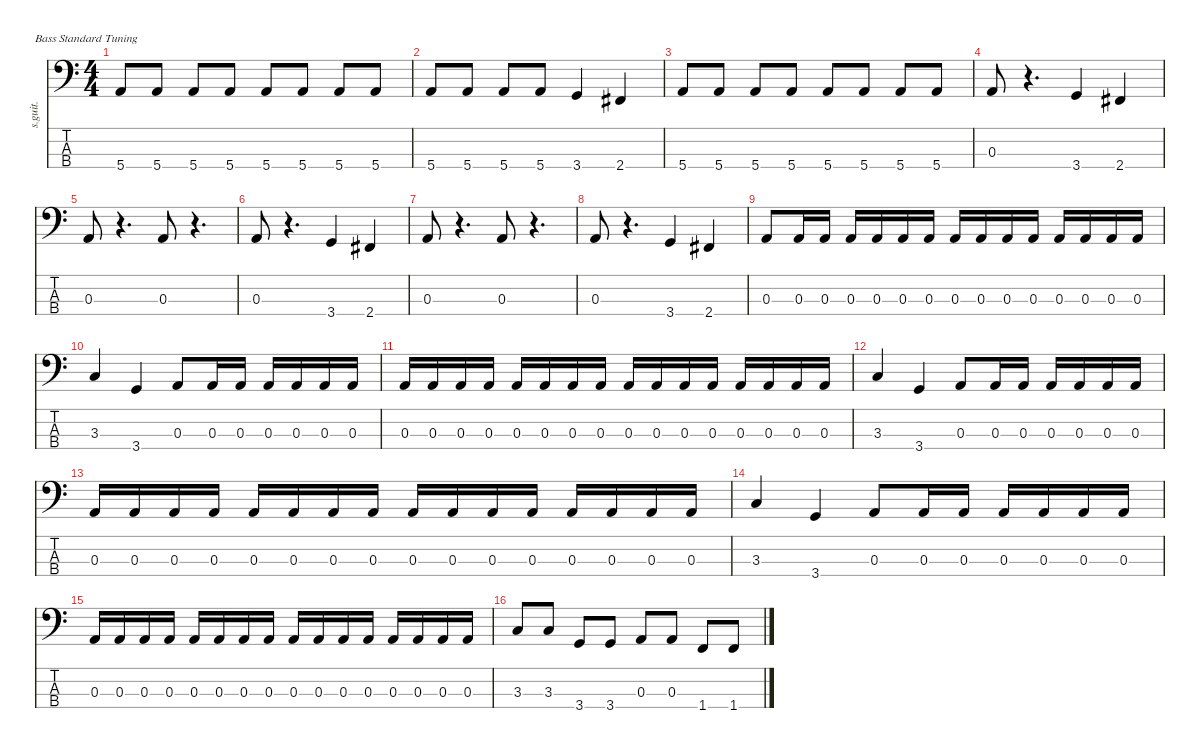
\defaultSystemsLayout 4
\hideDynamics
\bracketExtendMode nobrackets
\track ("" "s.guit.") {instrument electricbasspick}
\staff {score tabs}
\tuning (G2 D2 A1 E1)
\ts (4 4)
\tempo (160 hide)
\clef f4
\ks c
5.4.8{dy f} 5.4.8 5.4.8 5.4.8 5.4.8 5.4.8 5.4.8 5.4.8 |
5.4.8 5.4.8 5.4.8 5.4.8 3.4.4 2.4{acc #}.4 |
5.4.8 5.4.8 5.4.8 5.4.8 5.4.8 5.4.8 5.4.8 5.4.8 |
0.3.8 r.4{d} 3.4.4 2.4{acc #}.4 |
0.3.8 r.4{d} 0.3.8 r.4{d} |
0.3.8 r.4{d} 3.4.4 2.4{acc #}.4 |
0.3.8 r.4{d} 0.3.8 r.4{d} |
0.3.8 r.4{d} 3.4.4 2.4{acc #}.4 |
0.3.8 0.3.16 0.3.16 0.3.16 0.3.16 0.3.16 0.3.16 0.3.16 0.3.16 0.3.16 0.3.16 0.3.16 0.3.16 0.3.16 0.3.16 |
3.3.4 3.4.4 0.3.8 0.3.16 0.3.16 0.3.16 0.3.16 0.3.16 0.3.16 |
0.3.16 0.3.16 0.3.16 0.3.16 0.3.16 0.3.16 0.3.16 0.3.16 0.3.16 0.3.16 0.3.16 0.3.16 0.3.16 0.3.16 0.3.16 0.3.16 |
3.3.4 3.4.4 0.3.8 0.3.16 0.3.16 0.3.16 0.3.16 0.3.16 0.3.16 |
0.3.16 0.3.16 0.3.16 0.3.16 0.3.16 0.3.16 0.3.16 0.3.16 0.3.16 0.3.16 0.3.16 0.3.16 0.3.16 0.3.16 0.3.16 0.3.16 |
3.3.4 3.4.4 0.3.8 0.3.16 0.3.16 0.3.16 0.3.16 0.3.16 0.3.16 |
0.3.16 0.3.16 0.3.16 0.3.16 0.3.16 0.3.16 0.3.16 0.3.16 0.3.16 0.3.16 0.3.16 0.3.16 0.3.16 0.3.16 0.3.16 0.3.16 |
3.3.8 3.3.8 3.4.8 3.4.8 0.3.8 0.3.8 1.4.8 1.4.8
